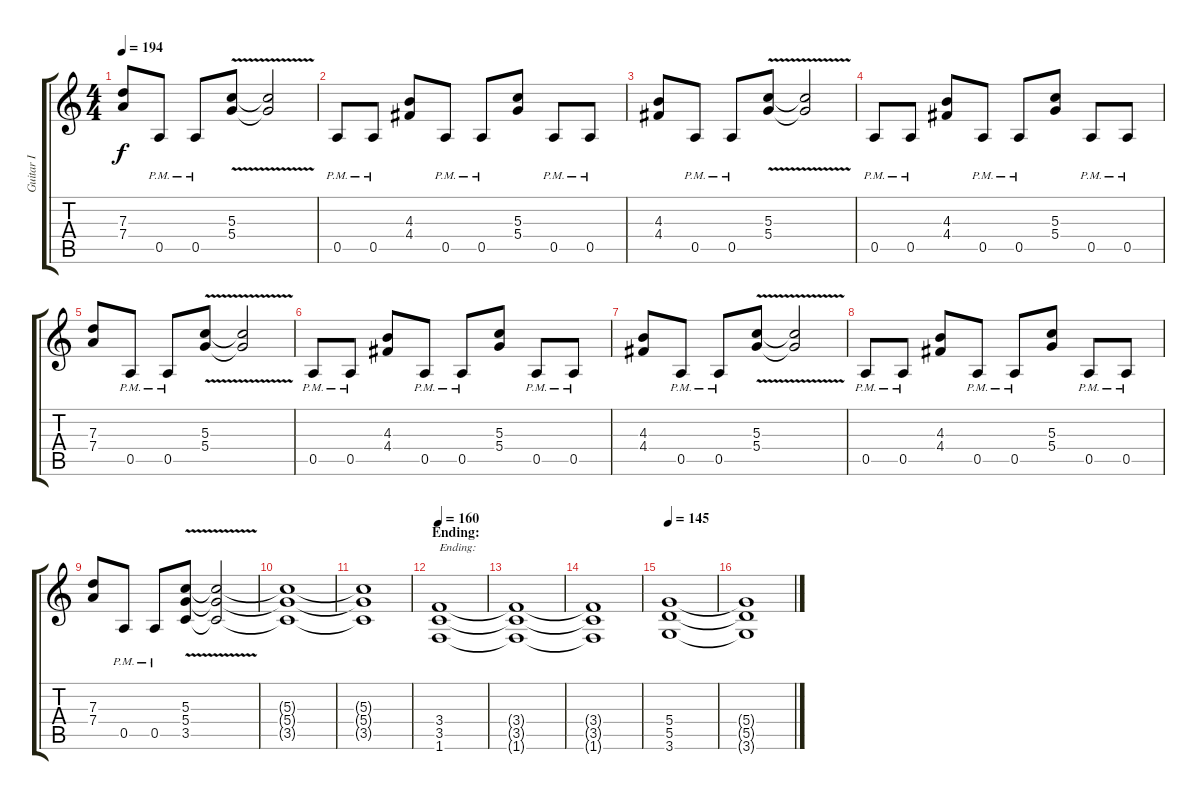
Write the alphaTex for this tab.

\track ("Guitar I" "Guitar I") {instrument distortionguitar}
\staff {score tabs}
\tuning (E4 B3 G3 D3 A2 E2) {hide}
\ts (4 4)
\tempo 194
\clef g2
\ks c
(7.3 7.4).8{dy f} 0.5{pm}.8 0.5{pm}.8 (5.3{v} 5.4).8 (5.3{t} 5.4{t}).2 |
0.5{pm}.8 0.5{pm}.8 (4.3 4.4).8 0.5{pm}.8 0.5{pm}.8 (5.3 5.4).8 0.5{pm}.8 0.5{pm}.8 |
(4.3 4.4).8 0.5{pm}.8 0.5{pm}.8 (5.3{v} 5.4).8 (5.3{t} 5.4{t}).2 |
0.5{pm}.8 0.5{pm}.8 (4.3 4.4).8 0.5{pm}.8 0.5{pm}.8 (5.3 5.4).8 0.5{pm}.8 0.5{pm}.8 |
(7.3 7.4).8 0.5{pm}.8 0.5{pm}.8 (5.3{v} 5.4).8 (5.3{t} 5.4{t}).2 |
0.5{pm}.8 0.5{pm}.8 (4.3 4.4).8 0.5{pm}.8 0.5{pm}.8 (5.3 5.4).8 0.5{pm}.8 0.5{pm}.8 |
(4.3 4.4).8 0.5{pm}.8 0.5{pm}.8 (5.3{v} 5.4).8 (5.3{t} 5.4{t}).2 |
0.5{pm}.8 0.5{pm}.8 (4.3 4.4).8 0.5{pm}.8 0.5{pm}.8 (5.3 5.4).8 0.5{pm}.8 0.5{pm}.8 |
(7.3 7.4).8 0.5{pm}.8 0.5{pm}.8 (5.3{v} 5.4 3.5).8 (5.3{t} 5.4{t} 3.5{t}).2 |
(5.3{t} 5.4{t} 3.5{t}).1 |
(5.3{t} 5.4{t} 3.5{t}).1 |
\section ("" "Ending:")
\tempo 160
(3.4 3.5 1.6).1{txt "Ending:"} |
(3.4{t} 3.5{t} 1.6{t}).1 |
(3.4{t} 3.5{t} 1.6{t}).1 |
\tempo 145
(5.4 5.5 3.6).1 |
(5.4{t} 5.5{t} 3.6{t}).1
